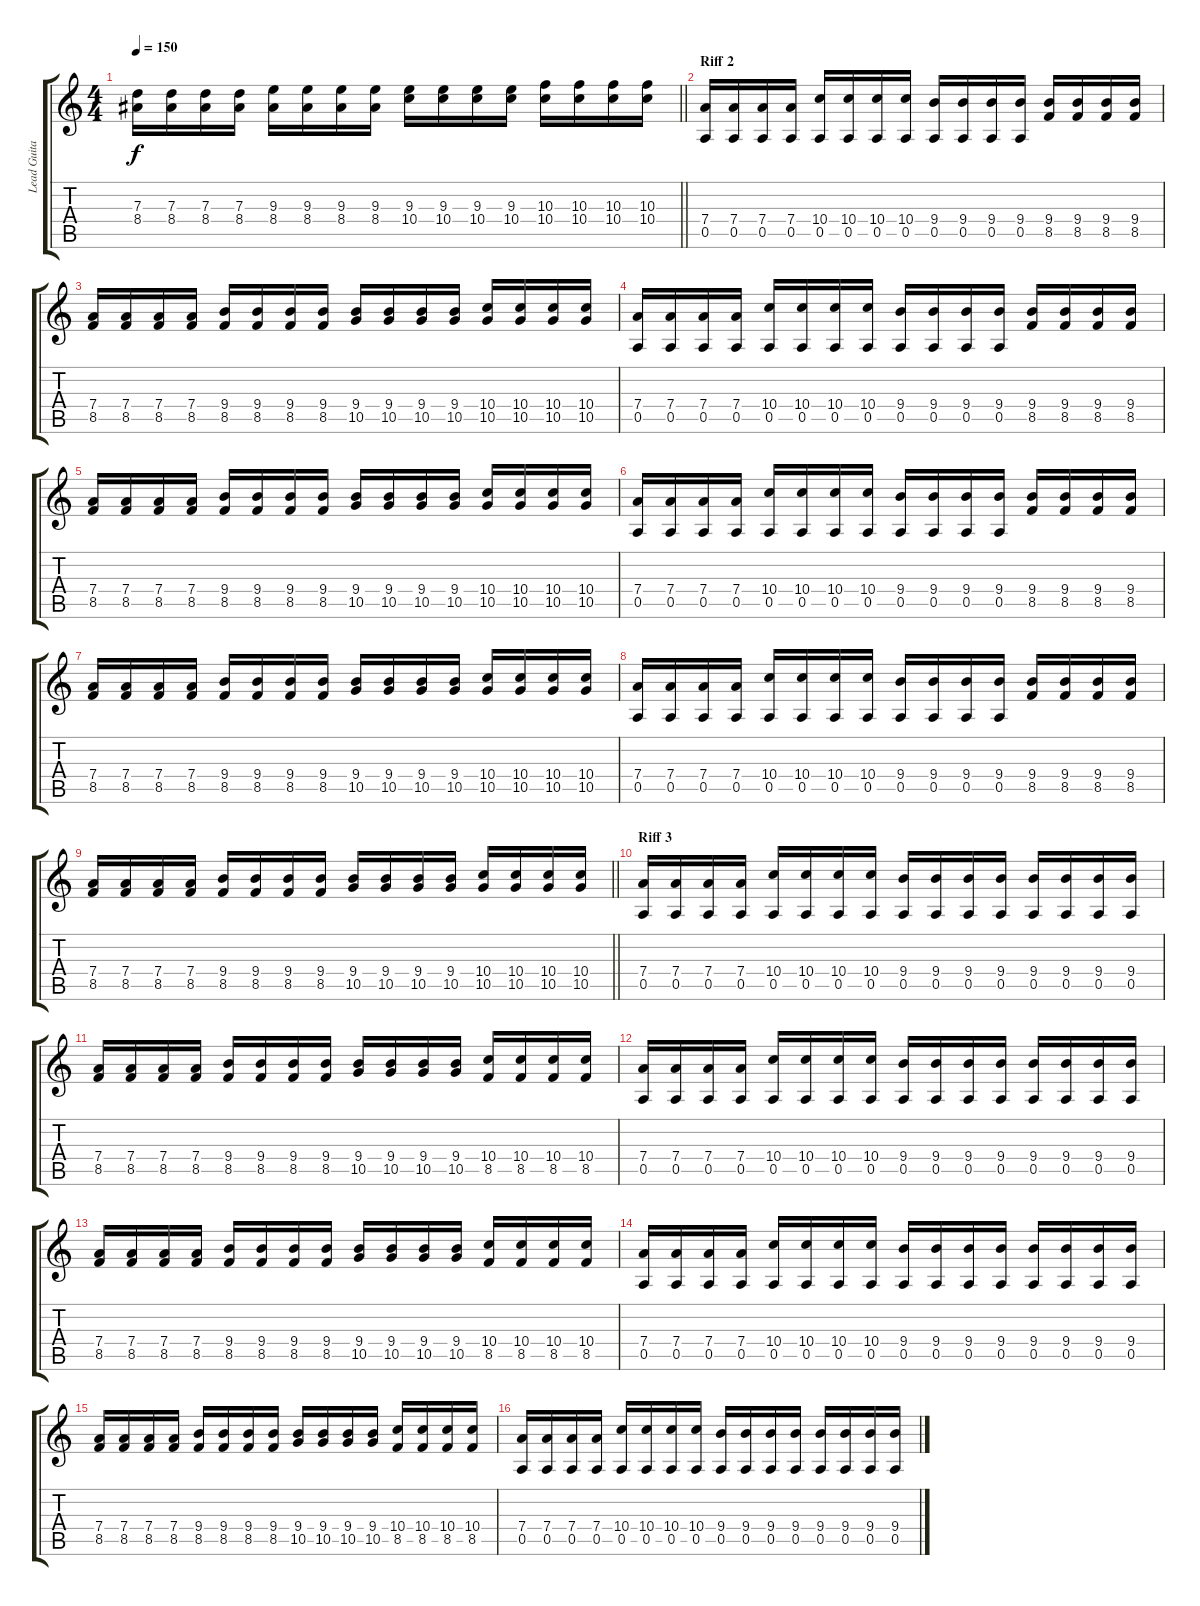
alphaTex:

\track ("Lead Guitar" "Lead Guita") {instrument overdrivenguitar}
\staff {score tabs}
\tuning (E4 B3 G3 D3 A2 E2) {hide}
\ts (4 4)
\tempo 150
\clef g2
\barLineRight lightlight
\ks c
(7.3 8.4).16{dy f} (7.3 8.4).16 (7.3 8.4).16 (7.3 8.4).16 (9.3 8.4).16 (9.3 8.4).16 (9.3 8.4).16 (9.3 8.4).16 (9.3 10.4).16 (9.3 10.4).16 (9.3 10.4).16 (9.3 10.4).16 (10.3 10.4).16 (10.3 10.4).16 (10.3 10.4).16 (10.3 10.4).16 |
\section ("" "Riff 2")
(7.4 0.5).16 (7.4 0.5).16 (7.4 0.5).16 (7.4 0.5).16 (10.4 0.5).16 (10.4 0.5).16 (10.4 0.5).16 (10.4 0.5).16 (9.4 0.5).16 (9.4 0.5).16 (9.4 0.5).16 (9.4 0.5).16 (9.4 8.5).16 (9.4 8.5).16 (9.4 8.5).16 (9.4 8.5).16 |
(7.4 8.5).16 (7.4 8.5).16 (7.4 8.5).16 (7.4 8.5).16 (9.4 8.5).16 (9.4 8.5).16 (9.4 8.5).16 (9.4 8.5).16 (9.4 10.5).16 (9.4 10.5).16 (9.4 10.5).16 (9.4 10.5).16 (10.4 10.5).16 (10.4 10.5).16 (10.4 10.5).16 (10.4 10.5).16 |
(7.4 0.5).16 (7.4 0.5).16 (7.4 0.5).16 (7.4 0.5).16 (10.4 0.5).16 (10.4 0.5).16 (10.4 0.5).16 (10.4 0.5).16 (9.4 0.5).16 (9.4 0.5).16 (9.4 0.5).16 (9.4 0.5).16 (9.4 8.5).16 (9.4 8.5).16 (9.4 8.5).16 (9.4 8.5).16 |
(7.4 8.5).16 (7.4 8.5).16 (7.4 8.5).16 (7.4 8.5).16 (9.4 8.5).16 (9.4 8.5).16 (9.4 8.5).16 (9.4 8.5).16 (9.4 10.5).16 (9.4 10.5).16 (9.4 10.5).16 (9.4 10.5).16 (10.4 10.5).16 (10.4 10.5).16 (10.4 10.5).16 (10.4 10.5).16 |
(7.4 0.5).16 (7.4 0.5).16 (7.4 0.5).16 (7.4 0.5).16 (10.4 0.5).16 (10.4 0.5).16 (10.4 0.5).16 (10.4 0.5).16 (9.4 0.5).16 (9.4 0.5).16 (9.4 0.5).16 (9.4 0.5).16 (9.4 8.5).16 (9.4 8.5).16 (9.4 8.5).16 (9.4 8.5).16 |
(7.4 8.5).16 (7.4 8.5).16 (7.4 8.5).16 (7.4 8.5).16 (9.4 8.5).16 (9.4 8.5).16 (9.4 8.5).16 (9.4 8.5).16 (9.4 10.5).16 (9.4 10.5).16 (9.4 10.5).16 (9.4 10.5).16 (10.4 10.5).16 (10.4 10.5).16 (10.4 10.5).16 (10.4 10.5).16 |
(7.4 0.5).16 (7.4 0.5).16 (7.4 0.5).16 (7.4 0.5).16 (10.4 0.5).16 (10.4 0.5).16 (10.4 0.5).16 (10.4 0.5).16 (9.4 0.5).16 (9.4 0.5).16 (9.4 0.5).16 (9.4 0.5).16 (9.4 8.5).16 (9.4 8.5).16 (9.4 8.5).16 (9.4 8.5).16 |
\barLineRight lightlight
(7.4 8.5).16 (7.4 8.5).16 (7.4 8.5).16 (7.4 8.5).16 (9.4 8.5).16 (9.4 8.5).16 (9.4 8.5).16 (9.4 8.5).16 (9.4 10.5).16 (9.4 10.5).16 (9.4 10.5).16 (9.4 10.5).16 (10.4 10.5).16 (10.4 10.5).16 (10.4 10.5).16 (10.4 10.5).16 |
\section ("" "Riff 3")
(7.4 0.5).16 (7.4 0.5).16 (7.4 0.5).16 (7.4 0.5).16 (10.4 0.5).16 (10.4 0.5).16 (10.4 0.5).16 (10.4 0.5).16 (9.4 0.5).16 (9.4 0.5).16 (9.4 0.5).16 (9.4 0.5).16 (9.4 0.5).16 (9.4 0.5).16 (9.4 0.5).16 (9.4 0.5).16 |
(7.4 8.5).16 (7.4 8.5).16 (7.4 8.5).16 (7.4 8.5).16 (9.4 8.5).16 (9.4 8.5).16 (9.4 8.5).16 (9.4 8.5).16 (9.4 10.5).16 (9.4 10.5).16 (9.4 10.5).16 (9.4 10.5).16 (10.4 8.5).16 (10.4 8.5).16 (10.4 8.5).16 (10.4 8.5).16 |
(7.4 0.5).16 (7.4 0.5).16 (7.4 0.5).16 (7.4 0.5).16 (10.4 0.5).16 (10.4 0.5).16 (10.4 0.5).16 (10.4 0.5).16 (9.4 0.5).16 (9.4 0.5).16 (9.4 0.5).16 (9.4 0.5).16 (9.4 0.5).16 (9.4 0.5).16 (9.4 0.5).16 (9.4 0.5).16 |
(7.4 8.5).16 (7.4 8.5).16 (7.4 8.5).16 (7.4 8.5).16 (9.4 8.5).16 (9.4 8.5).16 (9.4 8.5).16 (9.4 8.5).16 (9.4 10.5).16 (9.4 10.5).16 (9.4 10.5).16 (9.4 10.5).16 (10.4 8.5).16 (10.4 8.5).16 (10.4 8.5).16 (10.4 8.5).16 |
(7.4 0.5).16 (7.4 0.5).16 (7.4 0.5).16 (7.4 0.5).16 (10.4 0.5).16 (10.4 0.5).16 (10.4 0.5).16 (10.4 0.5).16 (9.4 0.5).16 (9.4 0.5).16 (9.4 0.5).16 (9.4 0.5).16 (9.4 0.5).16 (9.4 0.5).16 (9.4 0.5).16 (9.4 0.5).16 |
(7.4 8.5).16 (7.4 8.5).16 (7.4 8.5).16 (7.4 8.5).16 (9.4 8.5).16 (9.4 8.5).16 (9.4 8.5).16 (9.4 8.5).16 (9.4 10.5).16 (9.4 10.5).16 (9.4 10.5).16 (9.4 10.5).16 (10.4 8.5).16 (10.4 8.5).16 (10.4 8.5).16 (10.4 8.5).16 |
(7.4 0.5).16 (7.4 0.5).16 (7.4 0.5).16 (7.4 0.5).16 (10.4 0.5).16 (10.4 0.5).16 (10.4 0.5).16 (10.4 0.5).16 (9.4 0.5).16 (9.4 0.5).16 (9.4 0.5).16 (9.4 0.5).16 (9.4 0.5).16 (9.4 0.5).16 (9.4 0.5).16 (9.4 0.5).16
